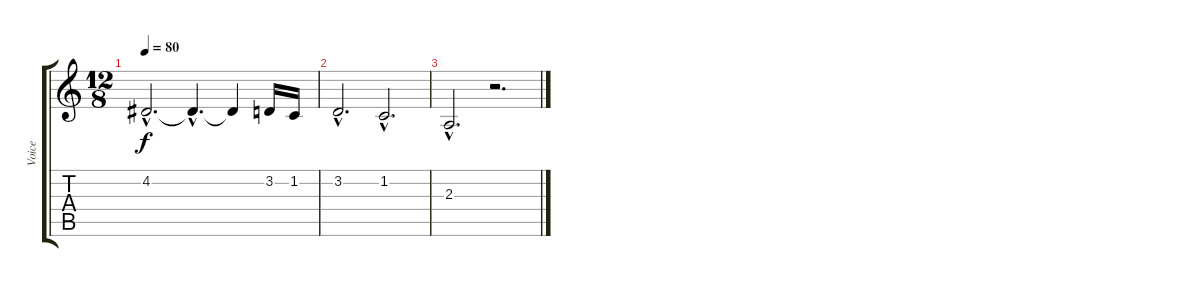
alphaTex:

\track ("Voice" "Voice") {instrument voiceoohs}
\staff {score tabs}
\tuning (E4 B3 G3 D3 A2 E2) {hide}
\ts (12 8)
\tempo 80
\clef g2
\ks c
4.2{hac}.2{d dy f} 4.2{hac t}.4{d} 4.2{t}.4 3.2.16 1.2.16 |
3.2{hac}.2{d} 1.2{hac}.2{d} |
2.3{hac}.2{d} r.2{d}
